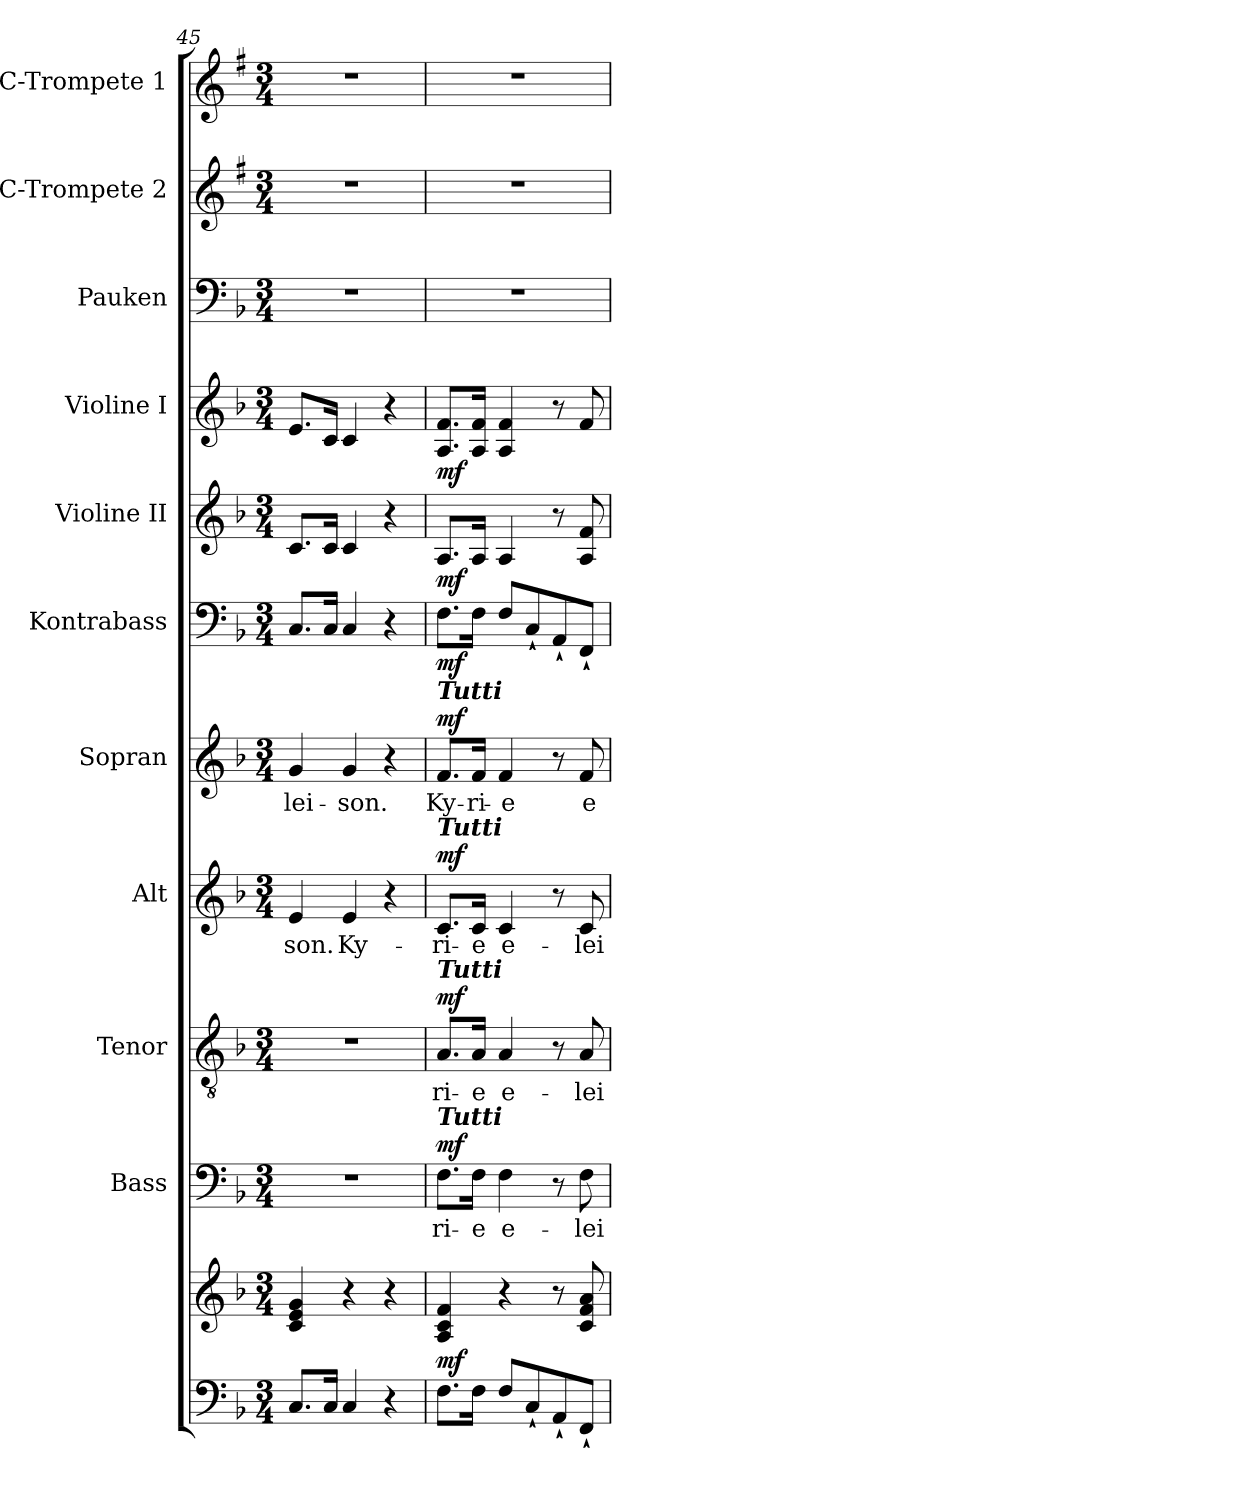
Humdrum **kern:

**kern	**kern	**dynam	**kern	**text	**dynam	**kern	**text	**dynam	**kern	**text	**dynam	**kern	**text	**dynam	**kern	**dynam	**kern	**dynam	**kern	**dynam	**kern	**kern	**kern
*part11	*part11	*part11	*part10	*part10	*part10	*part9	*part9	*part9	*part8	*part8	*part8	*part7	*part7	*part7	*part6	*part6	*part5	*part5	*part4	*part4	*part3	*part2	*part1
*staff12	*staff11	*staff11/12	*staff10	*staff10	*staff10	*staff9	*staff9	*staff9	*staff8	*staff8	*staff8	*staff7	*staff7	*staff7	*staff6	*staff6	*staff5	*staff5	*staff4	*staff4	*staff3	*staff2	*staff1
*	*	*	*I"Bass	*	*	*I"Tenor	*	*	*I"Alt	*	*	*I"Sopran	*	*	*I"Kontrabass	*	*I"Violine II	*	*I"Violine I	*	*I"Pauken	*I"C-Trompete 2	*I"C-Trompete 1
*	*	*	*I'B.	*	*	*I'T.	*	*	*I'A.	*	*	*I'S.	*	*	*I'Kb.	*	*I'Vl. II	*	*I'Vl. I	*	*I'Pk.	*I'C Trp. 2	*I'C Trp. 1
!!LO:PB:g=z
*clefF4	*clefG2	*	*clefF4	*	*	*clefGv2	*	*	*clefG2	*	*	*clefG2	*	*	*clefF4	*	*clefG2	*	*clefG2	*	*clefF4	*clefG2	*clefG2
*	*	*	*	*	*	*	*	*	*	*	*	*	*	*	*ITrd7c12	*	*	*	*	*	*	*ITrd1c2	*ITrd1c2
*k[b-]	*k[b-]	*	*k[b-]	*	*	*k[b-]	*	*	*k[b-]	*	*	*k[b-]	*	*	*k[b-]	*	*k[b-]	*	*k[b-]	*	*k[b-]	*k[b-]	*k[b-]
*F:	*F:	*	*F:	*	*	*F:	*	*	*F:	*	*	*F:	*	*	*F:	*	*F:	*	*F:	*	*F:	*F:	*F:
*M3/4	*M3/4	*	*M3/4	*	*	*M3/4	*	*	*M3/4	*	*	*M3/4	*	*	*M3/4	*	*M3/4	*	*M3/4	*	*M3/4	*M3/4	*M3/4
=45	=45	=45	=45	=45	=45	=45	=45	=45	=45	=45	=45	=45	=45	=45	=45	=45	=45	=45	=45	=45	=45	=45	=45
!	!	!	!	!	!	!	!	!	!	!LO:LY:b	!	!	!LO:LY:b	!	!	!	!	!	!	!	!	!	!
8.C/L	4c/ 4e/ 4g/	.	2.r	.	.	2.r	.	.	4e/	-son.	.	4g/	-lei-	.	8.CC/L	.	8.c/L	.	8.e/L	.	2.r	2.r	2.r
16C/Jk	.	.	.	.	.	.	.	.	.	.	.	.	.	.	16CC/Jk	.	16c/Jk	.	16c/Jk	.	.	.	.
!	!	!	!	!	!	!	!	!	!	!LO:LY:b	!	!	!LO:LY:b	!	!	!	!	!	!	!	!	!	!
4C/	4r	.	.	.	.	.	.	.	4e/	Ky-	.	4g/	-son.	.	4CC/	.	4c/	.	4c/	.	.	.	.
4r	4r	.	.	.	.	.	.	.	4r	.	.	4r	.	.	4r	.	4r	.	4r	.	.	.	.
=46	=46	=46	=46	=46	=46	=46	=46	=46	=46	=46	=46	=46	=46	=46	=46	=46	=46	=46	=46	=46	=46	=46	=46
!	!	!	!	!	!	!	!	!	!	!	!	!LO:TX:a:Bi:t=Tutti	!	!	!	!	!	!	!	!	!	!	!
!	!	!	!	!	!	!	!	!	!LO:TX:a:Bi:t=Tutti	!	!	!	!	!	!	!	!	!	!	!	!	!	!
!	!	!	!	!	!	!LO:TX:a:Bi:t=Tutti	!	!	!	!	!	!	!	!	!	!	!	!	!	!	!	!	!
!	!	!	!LO:TX:a:Bi:t=Tutti	!	!	!	!	!	!	!	!	!	!	!	!	!	!	!	!	!	!	!	!
!	!	!LO:DY:a=2	!	!LO:LY:b	!LO:DY:a	!	!LO:LY:b	!LO:DY:a	!	!LO:LY:b	!LO:DY:a	!	!LO:LY:b	!LO:DY:a	!	!LO:DY:b	!	!LO:DY:b	!	!LO:DY:b	!	!	!
8.F\L	4A/ 4c/ 4f/	mf	8.F\L	-ri-	mf	8.A/L	-ri-	mf	8.c/L	-ri-	mf	8.f/L	Ky-	mf	8.FF\L	mf	8.A/L	mf	8.A/ 8.f/L	mf	2.r	2.r	2.r
!	!	!	!	!LO:LY:b	!	!	!LO:LY:b	!	!	!LO:LY:b	!	!	!LO:LY:b	!	!	!	!	!	!	!	!	!	!
16F\Jk	.	.	16F\Jk	-e	.	16A/Jk	-e	.	16c/Jk	-e	.	16f/Jk	-ri-	.	16FF\Jk	.	16A/Jk	.	16A/ 16f/Jk	.	.	.	.
!	!	!	!	!LO:LY:b	!	!	!LO:LY:b	!	!	!LO:LY:b	!	!	!LO:LY:b	!	!	!	!	!	!	!	!	!	!
8F/L	4r	.	4F\	e-	.	4A/	e-	.	4c/	e-	.	4f/	-e	.	8FF/L	.	4A/	.	4A/ 4f/	.	.	.	.
8C`</	.	.	.	.	.	.	.	.	.	.	.	.	.	.	8CC`</	.	.	.	.	.	.	.	.
8AA`</	8r	.	8r	.	.	8r	.	.	8r	.	.	8r	.	.	8AAA`</	.	8r	.	8r	.	.	.	.
!	!	!	!	!LO:LY:b	!	!	!LO:LY:b	!	!	!LO:LY:b	!	!	!LO:LY:b	!	!	!	!	!	!	!	!	!	!
8FF`</J	8c/ 8f/ 8a/	.	8F\	-lei-	.	8A/	-lei-	.	8c/	-lei-	.	8f/	e-	.	8FFF`</J	.	8A/ 8f/	.	8f/	.	.	.	.
=	=	=	=	=	=	=	=	=	=	=	=	=	=	=	=	=	=	=	=	=	=	=	=
*-	*-	*-	*-	*-	*-	*-	*-	*-	*-	*-	*-	*-	*-	*-	*-	*-	*-	*-	*-	*-	*-	*-	*-
